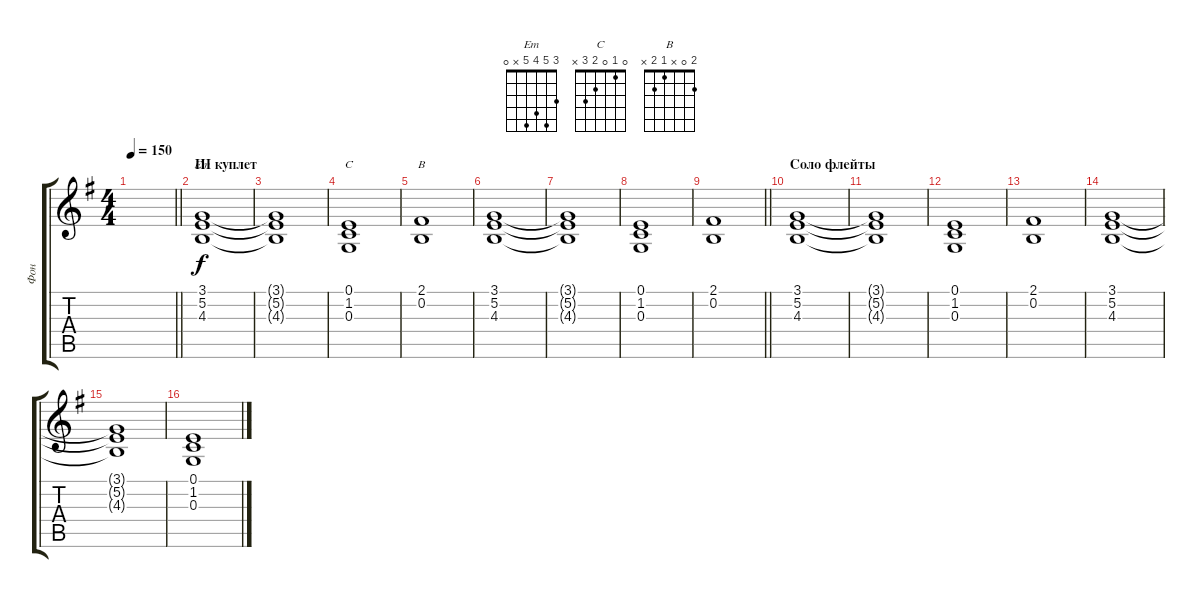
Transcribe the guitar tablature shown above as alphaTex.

\track ("Фон" "Фон") {instrument pad2warm}
\staff {score tabs}
\tuning (E4 B3 G3 D3 A2 E2) {hide}
\chord ("Em" 3 5 4 5 x 0)
\chord ("C" 0 1 0 2 3 x)
\chord ("B" 2 0 x 1 2 x)
\ts (4 4)
\tempo 150
\clef g2
\barLineRight lightlight
\ks eminor
|
\section ("" "III куплет")
(3.1 5.2 4.3).1{ch "Em"} |
(3.1{t} 5.2{t} 4.3{t}).1 |
(0.1 1.2 0.3).1{ch "C"} |
(2.1 0.2).1{ch "B"} |
(3.1 5.2 4.3).1 |
(3.1{t} 5.2{t} 4.3{t}).1 |
(0.1 1.2 0.3).1 |
\barLineRight lightlight
(2.1 0.2).1 |
\section ("" "Соло флейты")
(3.1 5.2 4.3).1 |
(3.1{t} 5.2{t} 4.3{t}).1 |
(0.1 1.2 0.3).1 |
(2.1 0.2).1 |
(3.1 5.2 4.3).1 |
(3.1{t} 5.2{t} 4.3{t}).1 |
(0.1 1.2 0.3).1
